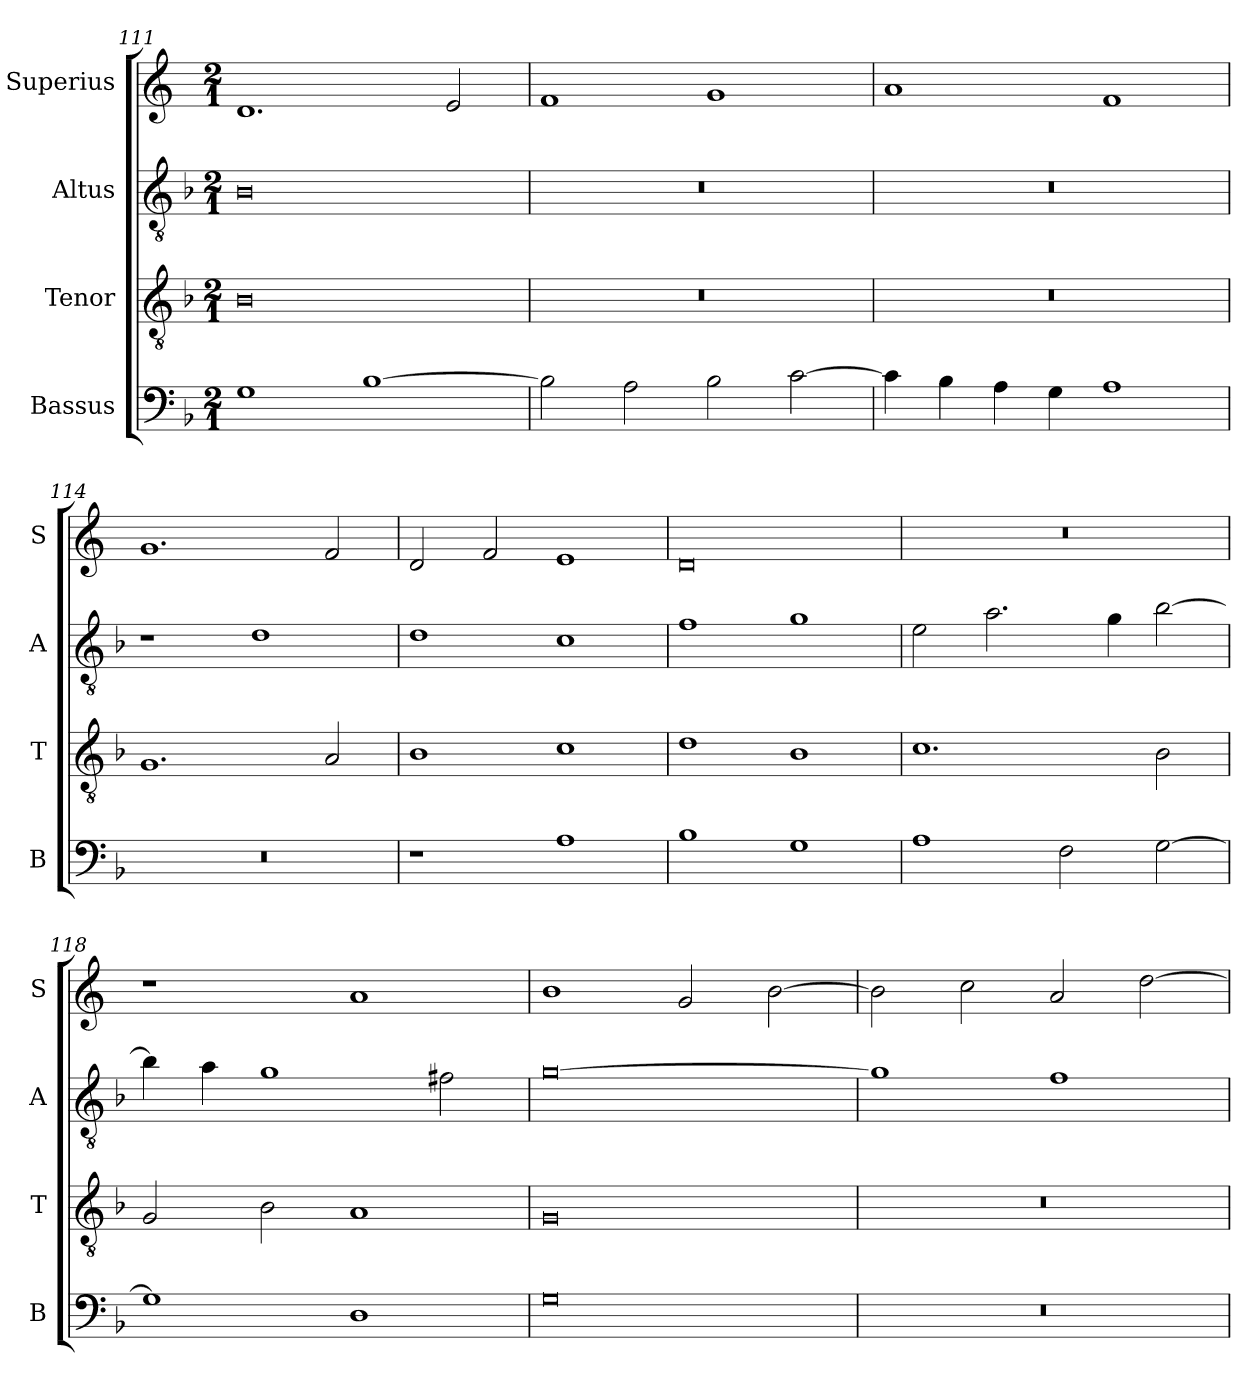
**kern	**kern	**kern	**kern
*part4	*part3	*part2	*part1
*staff4	*staff3	*staff2	*staff1
*I"Bassus	*I"Tenor	*I"Altus	*I"Superius
*I'B	*I'T	*I'A	*I'S
*clefF4	*clefGv2	*clefGv2	*clefG2
*k[b-]	*k[b-]	*k[b-]	*k[]
*M2/1	*M2/1	*M2/1	*M2/1
=111	=111	=111	=111
1G	0B-	0B-	1.d
[1B-	.	.	.
.	.	.	2e/
=112	=112	=112	=112
2B-\]	0r	0r	1f
2A\	.	.	.
2B-\	.	.	1g
[2c\	.	.	.
=113	=113	=113	=113
4c\]	0r	0r	1a
4B-\	.	.	.
4A\	.	.	.
4G\	.	.	.
1A	.	.	1f
=114	=114	=114	=114
0r	1.G	1r	1.g
.	.	1d	.
.	2A/	.	2f/
=115	=115	=115	=115
1r	1B-	1d	2d/
.	.	.	2f/
1A	1c	1c	1e
=116	=116	=116	=116
1B-	1d	1f	0d
1G	1B-	1g	.
=117	=117	=117	=117
1A	1.c	2e\	0r
.	.	2.a\	.
2F\	.	.	.
.	.	4g\	.
[2G\	2B-\	[2b-\	.
=118	=118	=118	=118
1G]	2G/	4b-\]	1r
.	.	4a\	.
.	2B-\	1g	.
1D	1A	.	1a
.	.	2f#X\	.
=119	=119	=119	=119
0G	0G	[0g	1b
.	.	.	2g/
.	.	.	[2b\
=120	=120	=120	=120
0r	0r	1g]	2b\]
.	.	.	2cc\
.	.	1f	2a/
.	.	.	[2dd\
=	=	=	=
*-	*-	*-	*-
